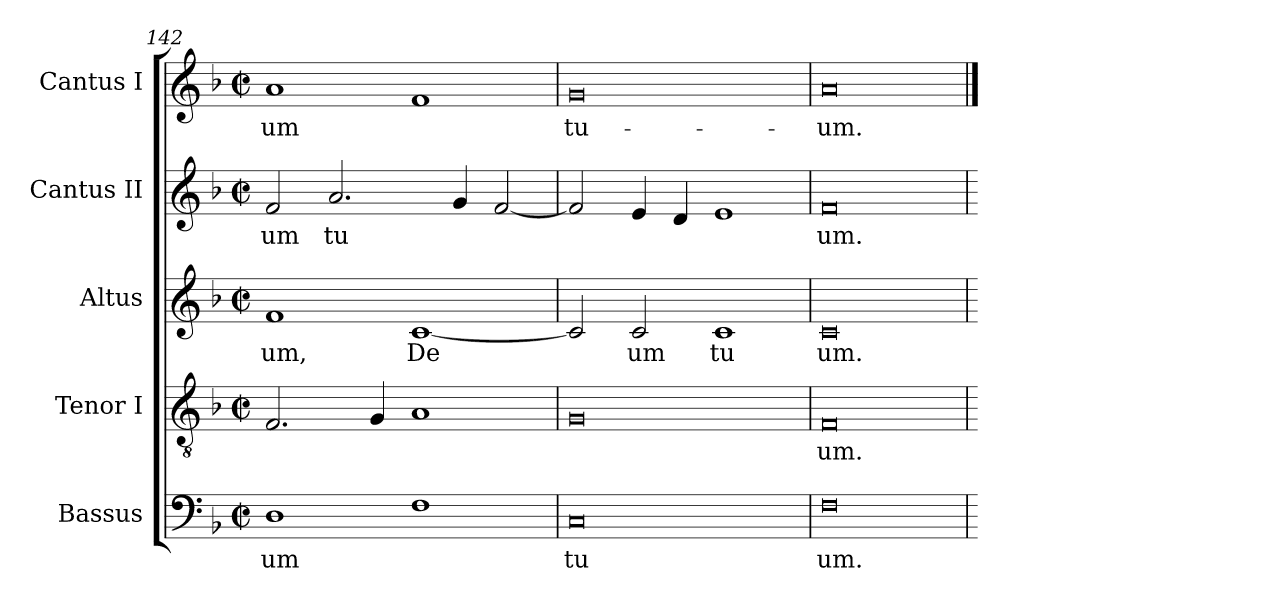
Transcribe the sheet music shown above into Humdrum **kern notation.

**kern	**text	**kern	**text	**kern	**text	**kern	**text	**kern	**text
*part5	*part5	*part4	*part4	*part3	*part3	*part2	*part2	*part1	*part1
*staff5	*staff5	*staff4	*staff4	*staff3	*staff3	*staff2	*staff2	*staff1	*staff1
*I"Bassus	*	*I"Tenor I	*	*I"Altus	*	*I"Cantus II	*	*I"Cantus I	*
*clefF4	*	*clefGv2	*	*clefG2	*	*clefG2	*	*clefG2	*
*k[b-]	*	*k[b-]	*	*k[b-]	*	*k[b-]	*	*k[b-]	*
*F:	*	*F:	*	*F:	*	*F:	*	*F:	*
*M2/2	*	*M2/2	*	*M2/2	*	*M2/2	*	*M2/2	*
*met(c|)	*	*met(c|)	*	*met(c|)	*	*met(c|)	*	*met(c|)	*
=142	=142	=142	=142	=142	=142	=142	=142	=142	=142
!	!LO:LY:b:cj	!	!	!	!LO:LY:b:cj	!	!LO:LY:b:cj	!	!LO:LY:b:cj
1D	um	2.F/	.	1f	um,	2f/	um	1a	-um
!	!	!	!	!	!	!	!LO:LY:b:cj	!	!
.	.	.	.	.	.	2.a/	tu	.	.
.	.	4G/	.	.	.	.	.	.	.
!	!	!	!	!	!LO:LY:b:cj	!	!	!	!
1F	.	1A	.	[<1c	De	.	.	1f	.
.	.	.	.	.	.	4g/	.	.	.
.	.	.	.	.	.	[<2f/	.	.	.
=143	=143	=143	=143	=143	=143	=143	=143	=143	=143
!	!LO:LY:b:cj	!	!	!	!	!	!	!	!LO:LY:b:cj
0C	tu	0G	.	2c/]	.	2f/]	.	0g	tu-
!	!	!	!	!	!LO:LY:b:cj	!	!	!	!
.	.	.	.	2c/	um	4e/	.	.	.
.	.	.	.	.	.	4d/	.	.	.
!	!	!	!	!	!LO:LY:b:cj	!	!	!	!
.	.	.	.	1c	tu	1e	.	.	.
=144	=144	=144	=144	=144	=144	=144	=144	=144	=144
!	!LO:LY:b:cj	!	!LO:LY:b:cj	!	!LO:LY:b:cj	!	!LO:LY:b:cj	!	!LO:LY:b:cj
0F	um.	0F	um.	0c	um.	0f	um.	0a	-um.
=	==	=	==	=	==	=	==	==	==
*-	*-	*-	*-	*-	*-	*-	*-	*-	*-
